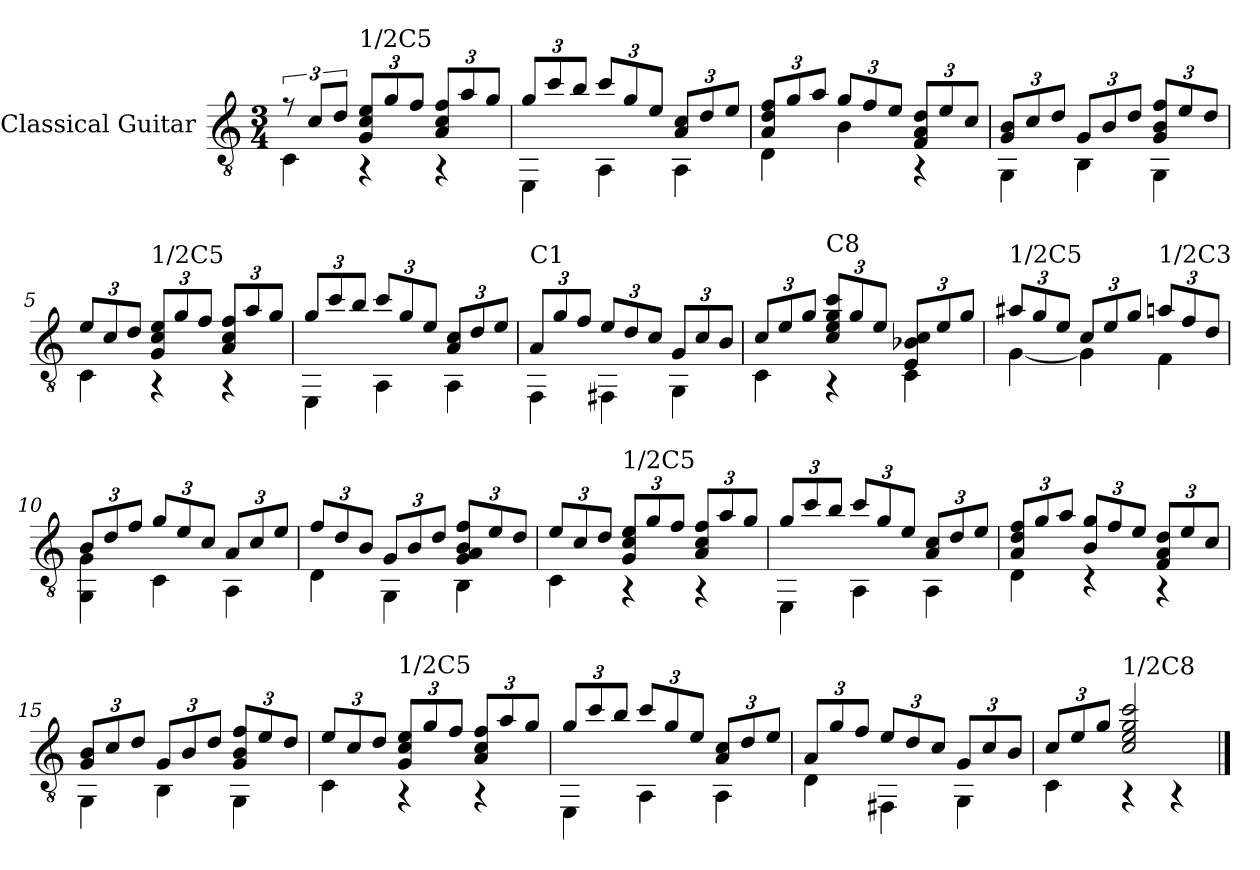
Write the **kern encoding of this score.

**kern
*part1
*staff1
*I"Classical Guitar
*I'Guit.
*clefGv2
*k[]
*M3/4
*MM75
=1
*^
12r	4C\
12c/L	.
12d/J	.
*Xbrackettup	*
!LO:TX:a:t=1/2C5	!
12G/ 12c/ 12e/L	4r
12g/	.
12f/J	.
12A/ 12c/ 12f/L	4r
12a/	.
12g/J	.
=2	=2
12g/L	4EE<\
12cc/	.
12b/J	.
12cc/L	4AA<\
12g/	.
12e/J	.
12A/ 12c/L	4AA\
12d/	.
12e/J	.
!!LO:LB:g=z	!!
=3	=3
12A/ 12d/ 12f/L	4D<\
12g/	.
12a/J	.
12g/L	4B<\
12f/	.
12e/J	.
12F/ 12A/ 12d/L	4r
12e/	.
12c/J	.
=4	=4
12G/ 12B/L	4GG<\
12c/	.
12d/J	.
12G/L	4BB<<\
12B/	.
12d/J	.
12G/ 12B/ 12f/L	4GG<\
12e/	.
12d/J	.
!!LO:LB:g=z	!!
=5	=5
12e/L	4C<\
12c/	.
12d/J	.
!LO:TX:a:t=1/2C5	!
12G/ 12c/ 12e/L	4r
12g/	.
12f/J	.
12A/ 12c/ 12f/L	4r
12a/	.
12g/J	.
=6	=6
12g/L	4EE<\
12cc/	.
12b/J	.
12cc/L	4AA<\
12g/	.
12e/J	.
12A/ 12c/L	4AA<\
12d/	.
12e/J	.
!!LO:LB:g=z	!!
=7	=7
!LO:TX:a:t=C1	!
12A/L	4FF\
12g/	.
12f/J	.
12e/L	4FF#X<\
12d/	.
12c/J	.
12G/L	4GG<\
12c/	.
12B/J	.
=8	=8
12c/L	4C<\
12e/	.
12g/J	.
!LO:TX:a:t=C8	!
12c/ 12e/ 12g/ 12cc/L	4r
12g/	.
12e/J	.
12E/ 12B-X/ 12c/L	4C<\
12e/	.
12g/J	.
!!LO:LB:g=z	!!
=9	=9
!LO:TX:a:t=1/2C5	!
12a#X/L	[4G\
12g/	.
12e/J	.
12c/L	4G\]
12e/	.
12g/J	.
!LO:TX:a:t=1/2C3	!
12an/L	4F\
12f/	.
12d/J	.
=10	=10
12B/L	4GG\< 4G\<
12d/	.
12f/J	.
12g/L	4C<\
12e/	.
12c/J	.
12A/L	4AA<\
12c/	.
12e/J	.
!!LO:PB:g=z	!!
=11	=11
12f/L	4D<\
12d/	.
12B/J	.
12G/L	4GG<\
12B/	.
12d/J	.
12G/ 12A/ 12B/ 12f/L	4BB<\
12e/	.
12d/J	.
=12	=12
12e/L	4C<\
12c/	.
12d/J	.
!LO:TX:a:t=1/2C5	!
12G/ 12c/ 12e/L	4r
12g/	.
12f/J	.
12A/ 12c/ 12f/L	4r
12a/	.
12g/J	.
!!LO:LB:g=z	!!
=13	=13
12g/L	4EE<\
12cc/	.
12b/J	.
12cc/L	4AA<\
12g/	.
12e/J	.
12A/ 12c/L	4AA\
12d/	.
12e/J	.
=14	=14
12A/ 12d/ 12f/L	4D<\
12g/	.
12a/J	.
12B/ 12g/L	4r
12f/	.
12e/J	.
12F/ 12A/ 12d/L	4r
12e/	.
12c/J	.
!!LO:LB:g=z	!!
=15	=15
12G/ 12B/L	4GG<\
12c/	.
12d/J	.
12G/L	4BB<\
12B/	.
12d/J	.
12G/ 12B/ 12f/L	4GG<\
12e/	.
12d/J	.
=16	=16
12e/L	4C<\
12c/	.
12d/J	.
!LO:TX:a:t=1/2C5	!
12G/ 12c/ 12e/L	4r
12g/	.
12f/J	.
12A/ 12c/ 12f/L	4r
12a/	.
12g/J	.
!!LO:LB:g=z	!!
=17	=17
12g/L	4EE<\
12cc/	.
12b/J	.
12cc/L	4AA<\
12g/	.
12e/J	.
12A/ 12c/L	4AA\
12d/	.
12e/J	.
=18	=18
12A/L	4D<\
12g/	.
12f/J	.
12e/L	4FF#X<\
12d/	.
12c/J	.
12G/L	4GG<\
12c/	.
12B/J	.
!!LO:LB:g=z	!!
=19	=19
12c/L	4C<\
12e/	.
12g/J	.
!LO:TX:a:t=1/2C8	!
2c/ 2e/ 2g/ 2cc/	4r
.	4r
*v	*v
==
*-
